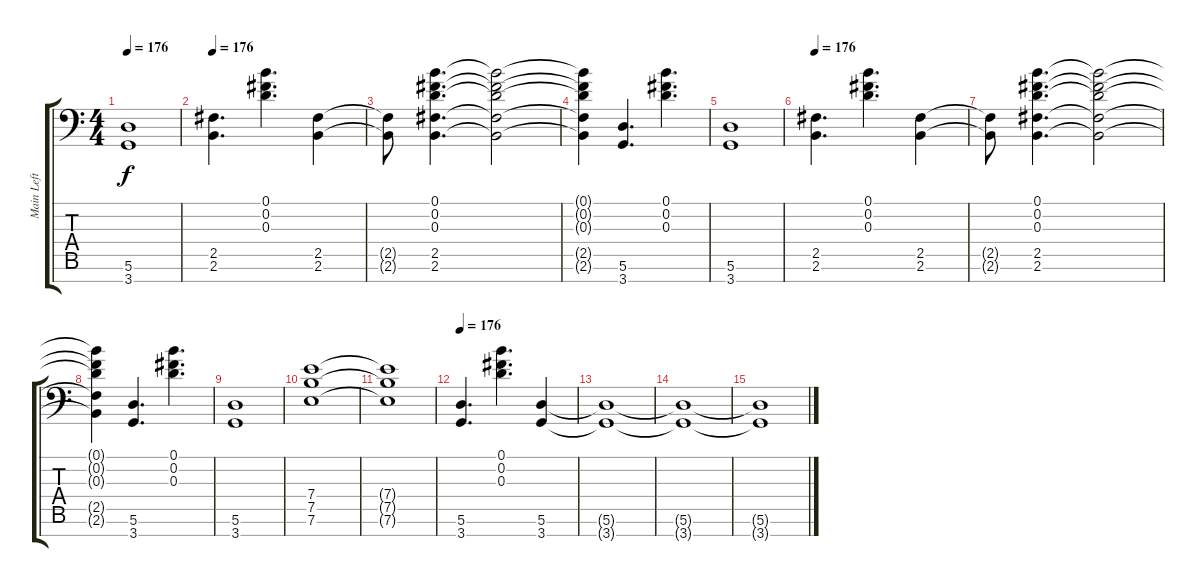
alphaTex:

\track ("Main Left" "Main Left") {instrument distortionguitar}
\staff {score tabs}
\tuning (B3 Gb3 D3 A2 E2 A1 E1) {hide}
\ts (4 4)
\tempo 176
\clef f4
\ks c
(5.6 3.7).1{dy f} |
\tempo 176
(2.5 2.6).4{d} (0.1 0.2 0.3).4{d} (2.5 2.6).4 |
(2.5{t} 2.6{t}).8 (0.1 0.2 0.3 2.5 2.6).4{d} (0.1{t} 0.2{t} 0.3{t} 2.5{t} 2.6{t}).2 |
(0.1{t} 0.2{t} 0.3{t} 2.5{t} 2.6{t}).4 (5.6 3.7).4{d} (0.1 0.2 0.3).4{d} |
(5.6 3.7).1 |
\tempo 176
(2.5 2.6).4{d} (0.1 0.2 0.3).4{d} (2.5 2.6).4 |
(2.5{t} 2.6{t}).8 (0.1 0.2 0.3 2.5 2.6).4{d} (0.1{t} 0.2{t} 0.3{t} 2.5{t} 2.6{t}).2 |
(0.1{t} 0.2{t} 0.3{t} 2.5{t} 2.6{t}).4 (5.6 3.7).4{d} (0.1 0.2 0.3).4{d} |
(5.6 3.7).1 |
(7.4 7.5 7.6).1 |
(7.4{t} 7.5{t} 7.6{t}).1 |
\tempo 176
(5.6 3.7).4{d} (0.1 0.2 0.3).4{d} (5.6 3.7).4 |
(5.6{t} 3.7{t}).1{volume 0} |
(5.6{t} 3.7{t}).1 |
(5.6{t} 3.7{t}).1
